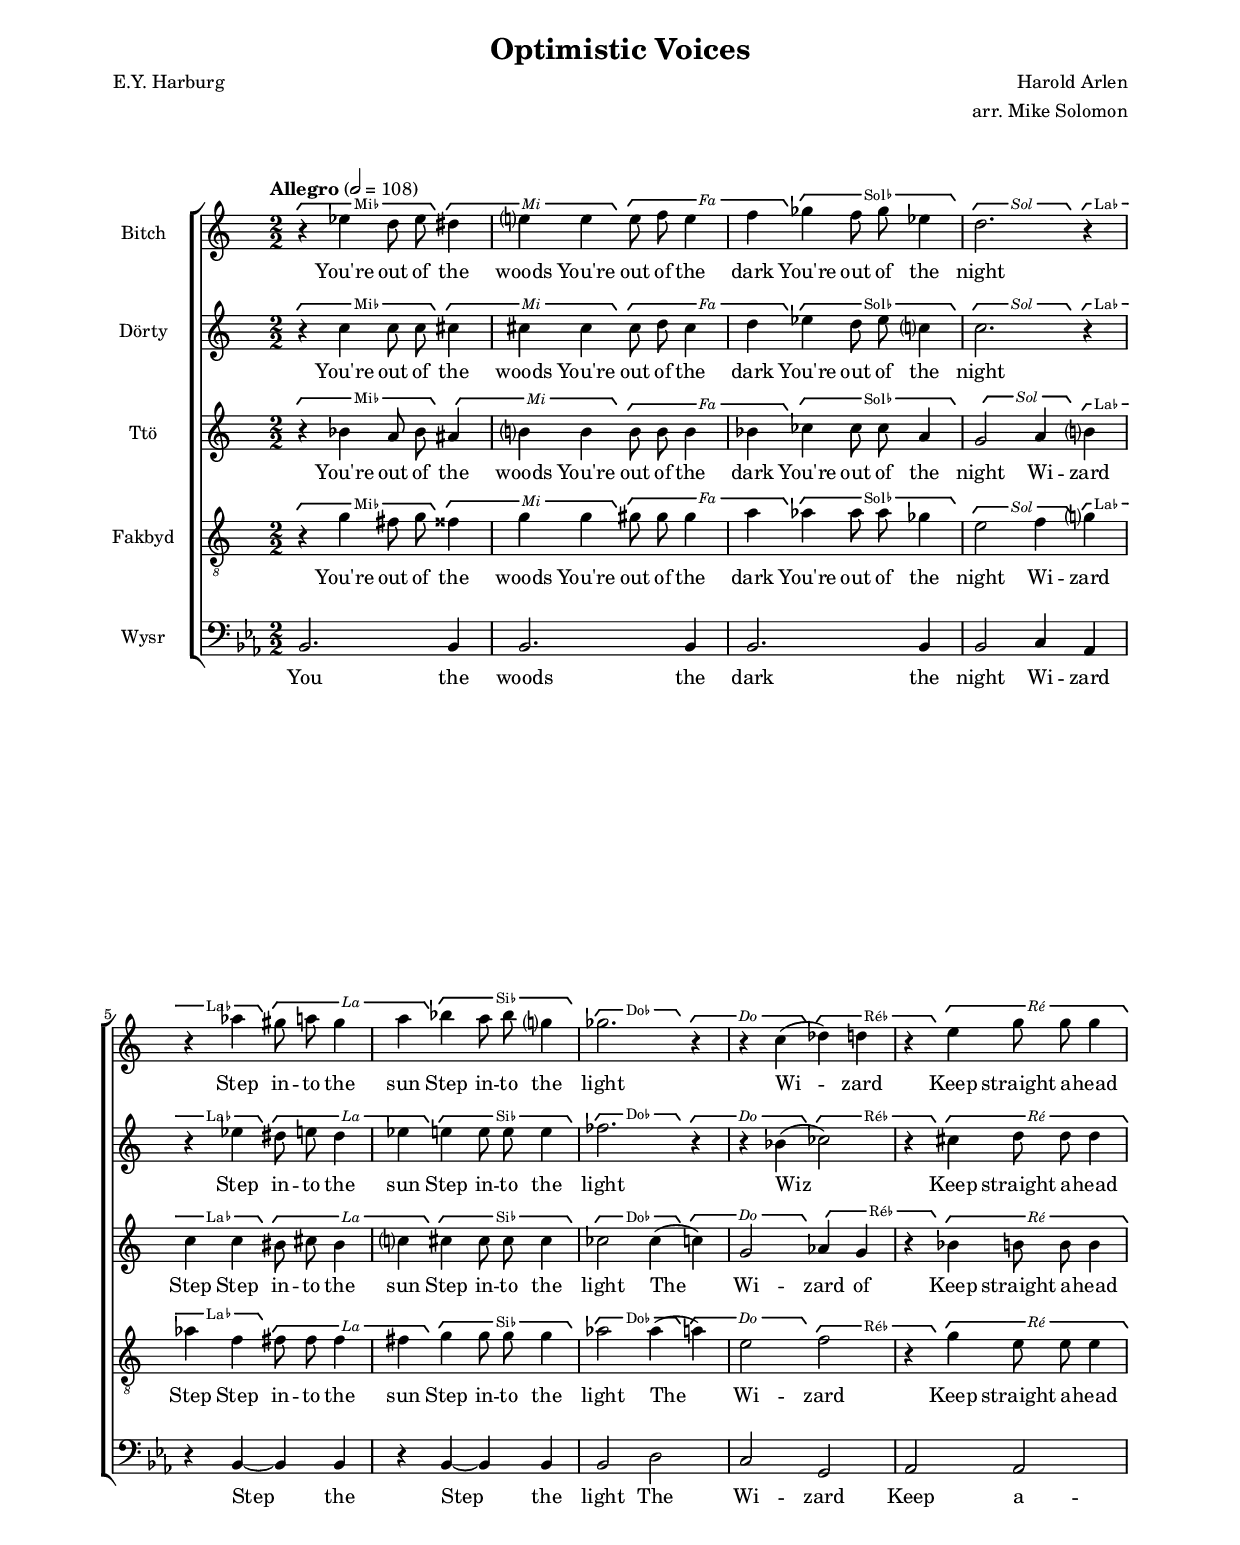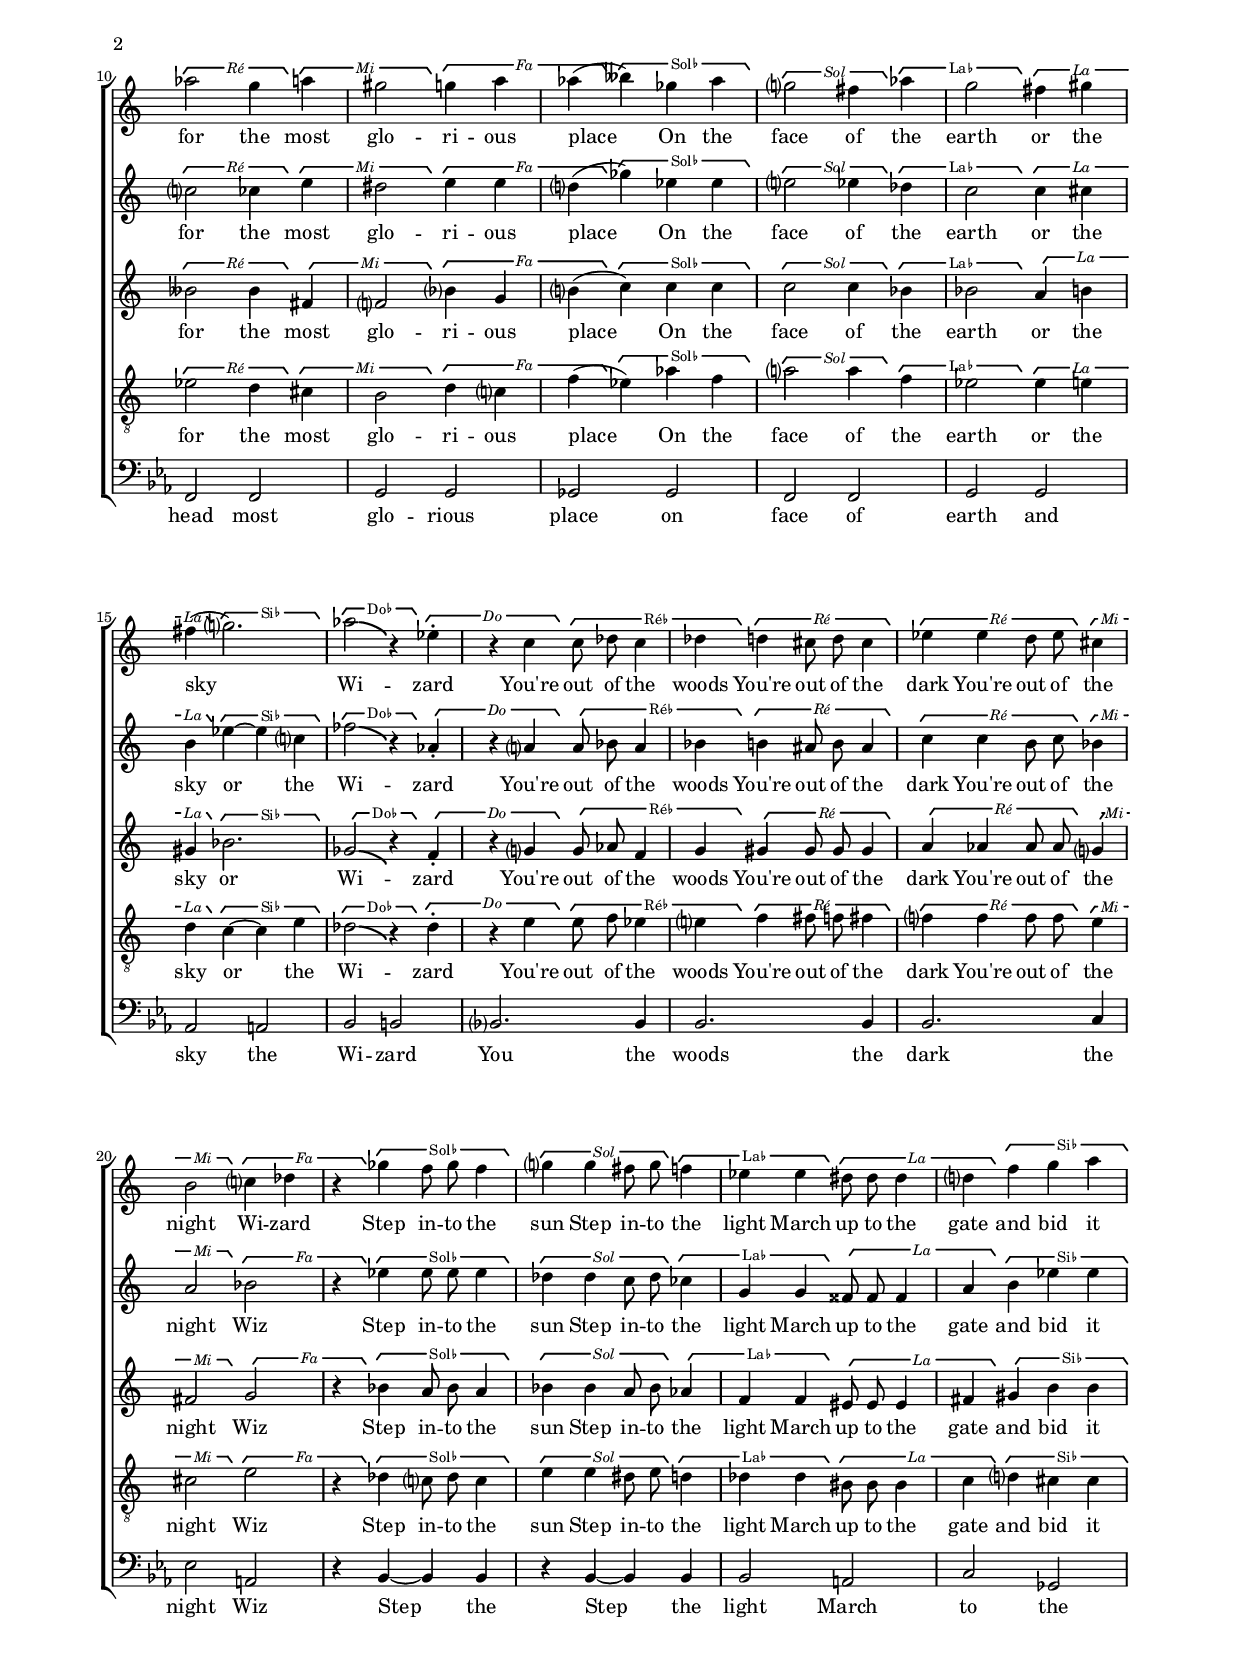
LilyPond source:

\version "2.17.0"
\include "defs-devel.ly"
\paper {
  footnote-separator-markup = \markup { \column { " "\override #`(span-factor . 1/5) { \draw-hline } }}
  footnote-padding = 5\mm
  top-system-spacing = #'((basic-distance . 1) (minimum-distance . 0) (padding . 1) (stretchability . 40))
  bottom-system-spacing = #'((basic-distance . 1) (minimum-distance . 0) (padding . 1) (stretchability . 50))
  ragged-right = ##f
  left-margin = 0.75\in
  right-margin = 0.75\in
  top-margin = 0.5\in
  bottom-margin = 0.6\in
  ragged-last-bottom = ##f
  %max-systems-per-page = #2
}

#(ly:set-option 'point-and-click #f)

MyRed = \Red
MyBlack = \Black
myred = \once \override NoteHead.color = #red
myblack = \revert NoteHead.color
%MyRed = \revert NoteHead.color
%MyBlack = \revert NoteHead.color
%myred = \revert NoteHead.color
%myblack = \revert NoteHead.color

agogic = #(make-articulation "downbow")

\header {
  title = "Optimistic Voices"
  %subtitle = \markup { for Ahti Sonninen }
  composer = "Harold Arlen"
  poet = "E.Y. Harburg"
  arranger = "arr. Mike Solomon"
}

nothing = {}

marks = { << {
  \time 2/2
  \tempo "Allegro" 2=108
  \key ees \major
  s2.
  \key e \major
  s4 \mark "accel. poco a poco" s2
  \key f \major
  s2.
  \key ges \major
  s2.
  \key g \major
  s2.
  \key aes \major
  s2.
  \key a \major
  s2.
  \key bes \major
  s2.
  \key ces \major
  s2.
  \key c \major
  s2.
  \key des \major
  s2.
  \key d \major
  s2.
  \key ees \major
  s2.
  \key e \major
  s2.
  \key f \major
  s2.
  \key ges \major
  s2.
  \key g \major
  s2.
  \key aes \major
  s2.
  \key a \major
  s2.
  \key bes \major
  s2.
  \key ces \major
  s2.
  \key c \major
  s2.
  \key des \major
  s2.
  \key d \major
  s2.
  \key ees \major
  s2.
  \key e \major
  s2.
  \key f \major
  s2.
  \key ges \major
  s2.
  \key g \major
  s2.
  \key aes \major
  s2.
  \key a \major
  s2.
  \key bes \major
  s2.
} { \unfoldChange #200 #260 #192 \bar "||" } >> 
}
#(define-markup-command (smart-flat layout props text) (markup?)
  "nice looking flat"
  (interpret-markup layout props
    (markup #:normal-text #:concat (#:general-align Y UP text #:hspace 0.2 #:general-align Y UP #:smaller #:smaller #:smaller #:smaller #:flat))))

#(define (position-hack grob)
     (let* ((pos (ly:tuplet-bracket::calc-positions grob))
            (mx (max (car pos) (cdr pos))))
       (cons mx mx)))

marks = {
  \time 2/2
  \tempo "Allegro" 2=108
  \override TupletBracket.direction = #UP
  \override TupletBracket.bracket-flare = #'(0.5 . 0.5)
  \override TupletBracket.positions = #position-hack
  \override TupletBracket.bracket-visibility = ##t
  \set tupletFullLength = ##t
  %\set tupletFullLengthNote = ##t
  \override TupletNumber.text = \markup \smart-flat "Mi"
  \times 1/1 { s2. }
  \override TupletNumber.text = \markup "Mi"
  \times 1/1 { s2. }
  \override TupletNumber.text = \markup "Fa"
  \times 1/1 { s2. }
  \override TupletNumber.text = \markup \smart-flat "Sol"
  \times 1/1 { s2. }
  \override TupletNumber.text = \markup "Sol"
  \times 1/1 { s2. }
  \override TupletNumber.text = \markup \smart-flat "La"
  \times 1/1 { s2. }
  \override TupletNumber.text = \markup "La"
  \times 1/1 { s2. }
  \override TupletNumber.text = \markup \smart-flat "Si"
  \times 1/1 { s2. }
  \override TupletNumber.text = \markup \smart-flat "Do"
  \times 1/1 { s2. }
  \override TupletNumber.text = \markup "Do"
  \times 1/1 { s2. }
  \override TupletNumber.text = \markup \smart-flat "Ré"
  \times 1/1 { s2. }
  \override TupletNumber.text = \markup "Ré"
  \times 1/1 { s2. }
  \times 1/1 { s2. }
  \override TupletNumber.text = \markup "Mi"
  \times 1/1 { s2. }
  \override TupletNumber.text = \markup "Fa"
  \times 1/1 { s2. }
  \override TupletNumber.text = \markup \smart-flat "Sol"
  \times 1/1 { s2. }
  \override TupletNumber.text = \markup "Sol"
  \times 1/1 { s2. }
  \override TupletNumber.text = \markup \smart-flat "La"
  \times 1/1 { s2. }
  \override TupletNumber.text = \markup "La"
  \times 1/1 { s2. }
  \override TupletNumber.text = \markup \smart-flat "Si"
  \times 1/1 { s2. }
  \override TupletNumber.text = \markup \smart-flat "Do"
  \times 1/1 { s2. }
  \override TupletNumber.text = \markup "Do"
  \times 1/1 { s2. }
  \override TupletNumber.text = \markup \smart-flat "Ré"
  \times 1/1 { s2. }
  \override TupletNumber.text = \markup "Ré"
  \times 1/1 { s2. }
  \times 1/1 { s2. }
  \override TupletNumber.text = \markup "Mi"
  \times 1/1 { s2. }
  \override TupletNumber.text = \markup "Fa"
  \times 1/1 { s2. }
  \override TupletNumber.text = \markup \smart-flat "Sol"
  \times 1/1 { s2. }
  \override TupletNumber.text = \markup "Sol"
  \times 1/1 { s2. }
  \override TupletNumber.text = \markup \smart-flat "La"
  \times 1/1 { s2. }
  \override TupletNumber.text = \markup "La"
  \times 1/1 { s2. }
  \override TupletNumber.text = \markup \smart-flat "Si"
  \times 1/1 { s2. }
}
prefatoryMatter = {
  #(set-accidental-style 'modern-cautionary)
}

soprano = \relative c'' { \autoBeamOff
  \prefatoryMatter
  %{ees%} r4 ees d8 ees %{e%} dis4 |
  e e %{f%} e8 f e4 |
  f %{ges%} ges f8 ges ees4 %{g%} |
  d2. %{aes%} r4 |
  %%%
  r4 aes' %{a%} gis8 a gis4 |
  a4 %{bes%} bes a8 bes g4 %{ces%} |
  ges2. %{c%} r4 |
  r4 c, %{des%} ( des ) d |  %% TT sub...
  %%%%
  r4 %{d%} e4 g8 g g4 %{ees%} |
  aes2 g4 %{e%} a |
  gis2 %{f%} g4 a |
  aes4 ( %{ges%} beses4 ) ges aes |
  %%%
  %{g%} g2 fis4 %{aes%} aes4 |
  g2 %{a%} fis4 gis |
  fis4 %{bes%} ( g2. ) |
  aes2-\bendAfter #-3 r4 ees4-. |
  %%%
  r4 c4 %{des%} c8 des c4 |
  des4 %{d%} d cis8 d cis4 |
  %{ees%} ees4 ees d8 ees %{e%} cis4 |
  b2 %{f%} c4 des4 |
  %%%
  r4 %{ges%} ges f8 ges f4 |
  %{g%} g g4 fis8 g %{aes%} f4 |
  ees4 ees %{%} dis8 dis %{a%} dis4 |
  d4 %{bes%} f g a |
  
}

sopranoWords = \lyricmode {
  You're out of the woods
  You're out of the dark
  You're out of the night
  Step in -- to the sun
  Step in -- to the light

  Wi -- zard

  Keep straight a -- head for the most glo -- ri -- ous place
  On the face of the earth or the sky

  Wi -- zard

  You're out of the woods
  You're out of the dark
  You're out of the night

  Wi -- zard

  Step in -- to the sun
  Step in -- to the light
  March up to the gate and bid it %open

}

mezzo = \relative c'' { \autoBeamOff
  \prefatoryMatter
  r4 c c8 c cis4 |
  cis cis cis8 d cis4 |
  d ees d8 ees c4 |
  c2. r4 |
  r ees dis8 e8 dis4 |
  ees e e8 e e4 |
  fes2. r4 |
  r4 bes, ( ces2 ) |
  r4 cis4 d8 d d4 |
  c2 ces4 e |
  dis2 e4 e |
  d ( ges ) ees ees |
  e2 ees4 des |
  c2 c4 cis |
  b4 ees4 ~ ees c |
  fes2-\bendAfter #-3 r4 aes,-. |
  r4 a a8 bes a4
  bes b ais8 b ais4 |
  c4 c b8 c bes4 |
  a2 bes |
  r4 ees4 ees8 ees ees4 |
  des des c8 des ces4 |
  g g fisis8 fisis fisis4 |
  a4 b ees ees |
}

mezzoWords = \lyricmode {
  You're out of the woods
  You're out of the dark
  You're out of the night
  Step in -- to the sun
  Step in -- to the light

  Wiz

  Keep straight a -- head for the most glo -- ri -- ous place
  On the face of the earth or the sky

  or the
  Wi -- zard

  You're out of the woods
  You're out of the dark
  You're out of the night

  Wiz

  Step in -- to the sun
  Step in -- to the light
  March up to the gate and bid it %open
}

alto = \relative c'' { \autoBeamOff
  \prefatoryMatter
  r4 bes a8 bes ais4 |
  b4 b b8 b b4 |
  bes ces ces8 ces a4 |
  g2 a4 b |
  c4 c4 bis8 cis8 bis4 |
  c cis cis8 cis cis4 |
  ces2 ces4 ( c ) |
  g2 aes4 g |
  r4 bes b8 b b4 |
  beses2 beses4 fis |
  f2 bes4 g |
  b4 ( c ) c c |
  c2 c4 bes |
  bes2 a4 b4 |
  gis bes2. |
  ges2-\bendAfter #-3 r4 f-. |
  r4 g g8 aes f4
  g gis gis8 gis gis4 |
  a aes aes8 aes g4 |
  fis2 g |
  r4 bes4 a8 bes a4 |
  bes bes a8 bes aes4 |
  f f eis8 eis eis4 |
  fis4 gis b b |
}

altoWords = \lyricmode {
  You're out of the woods
  You're out of the dark
  You're out of the night

  Wi -- zard
  Step

  Step in -- to the sun
  Step in -- to the light

  The Wi -- zard of

  Keep straight a -- head for the most glo -- ri -- ous place
  On the face of the earth or the sky

  or
  Wi -- zard

  You're out of the woods
  You're out of the dark
  You're out of the night

  Wiz

  Step in -- to the sun
  Step in -- to the light
  March up to the gate and bid it %open
}

tenor = \relative c'' {
  \autoBeamOff
  \prefatoryMatter
  \clef "treble_8"
  r4 g fis8 g fisis4 |
  g g gis8 gis gis4 |
  a aes4 aes8 aes ges4 |
  e2 f4 g |
  aes4 f fis8 fis fis4 |
  fis g g8 g g4 |
  aes2 aes4 ( a ) |
  e2 f2 | 
  r4 g e8 e e4 |
  ees2 d4 cis |
  b2 d4 c |
  f4 ( ees ) aes f |
  a2 a4 f |
  ees2 ees4 e4 |
  d4 c ~ c4 e |
  des2-\bendAfter #-3 r4 des-. | % jajaja TT Sub h4x0r
  r4 e e8 f ees4
  e f fis8 f fis4 |
  f f f8 f e4 |
  cis2 e |
  r4 des c8 des c4 |
  e e dis8 e d4 |
  des des bis8 bis bis4 |
  c4 d cis cis |
}

tenorWords = \lyricmode {
  You're out of the woods
  You're out of the dark
  You're out of the night

  Wi -- zard
  Step

  Step in -- to the sun
  Step in -- to the light

  The Wi -- zard

  Keep straight a -- head for the most glo -- ri -- ous place
  On the face of the earth or the sky

  or the
  Wi -- zard

  You're out of the woods
  You're out of the dark
  You're out of the night

  Wiz

  Step in -- to the sun
  Step in -- to the light
  March up to the gate and bid it %open
}

bass = \relative c {
  \autoBeamOff
  \prefatoryMatter
  \clef bass
  bes2. bes4 |
  bes2. bes4 |
  bes2. bes4 |
  bes2 c4 aes |
  r4 bes ~ bes bes |
  r4 bes ~ bes bes |
  bes2 d |
  c g |
  aes2 aes
  f f |
  g2 g |
  ges ges |
  f f |
  g g |
  aes a |
  bes b |
  bes2. bes4 |
  bes2. bes4 |
  bes2. c4 |
  ees2 a, |
  r4 bes ~ bes bes |
  r4 bes ~ bes bes |  
  bes2 a |
  c ges |
}

bassWords = \lyricmode {
  You
  the woods
  the dark
  the night Wi -- zard
  Step the
  Step the
  light
  The Wi -- zard
  Keep a -- head
  most
  glo -- rious
  place
  on 
  face of
  earth and
  sky
  the Wi -- zard
  You
  the woods
  the dark
  the night Wiz
  Step the
  Step the
  light March to the
}
%%% SCORE
#(set-global-staff-size 16)

\score {
  \new ChoirStaff <<
    \new Staff \with { instrumentName = #"Bitch" %shortInstrumentName = #"M."
} <<
      \new Voice = "soprano" { << { \numericTimeSignature
        \soprano
      } {
        \marks
      } {
        \nothing
      }>> }
      \new Lyrics \lyricsto "soprano" {
        \sopranoWords
      }
    >>
    \new Staff \with { instrumentName = #"Dörty" %shortInstrumentName = #"E."
} <<
      \new Voice = "mezzo" { << { \numericTimeSignature
        \mezzo
      } {
        \marks
      } >> }
      \new Lyrics \lyricsto "mezzo" {
        \mezzoWords
      }
    >>
    \new Staff \with { instrumentName = #"Ttö" %shortInstrumentName = #"Mk."
} <<
      \new Voice = "alto" { << { \numericTimeSignature
        \alto
      } {
        \marks
      } >> }
      \new Lyrics \lyricsto "alto" {
        \altoWords
      }
    >>
    \new Staff \with { instrumentName = #"Fakbyd" %shortInstrumentName = #"R."
} <<
      \new Voice = "tenor" { << { \numericTimeSignature
        \tenor
      } {
        \marks
      } >> }
      \new Lyrics \lyricsto "tenor" {
        \tenorWords
      }
    >>
    \new Staff \with { instrumentName = #"Wysr" %shortInstrumentName = #"P." %\markup { \concat { E \super u . } }
} <<
      \new Voice = "bass" { << { \numericTimeSignature
        \key ees \major \bass
      } {
        
      } >> }
      \new Lyrics \lyricsto "bass" {
        \bassWords
      }
    >>
  >>
  \layout {
    \context {
      \Voice
      \consists "Horizontal_bracket_engraver"
      \override TextScript #'layer = #6
      \override NoteHead #'layer = #7
      \override Glissando #'breakable = ##t
      \override TupletNumber #'breakable = ##t
      \override TupletBracket #'breakable = ##t
      \override DynamicLineSpanner #'direction = #UP
      %\override Slur #'direction = #UP
      \remove "Forbid_line_break_engraver"
    }
    \context {
      \Staff
      %\consists "Metronome_mark_engraver"
      \override TimeSignature #'style = #'numbered
      \override StaffSymbol #'layer = #4
      \override TimeSignature #'layer = #3
      \override TimeSignature #'whiteout = ##t
    }
    \context {
      \Lyrics
      %\override LyricText #'whiteout = ##t
      \override LyricText #'layer = #6
    }
    \context {
      \Score
      %\remove "Metronome_mark_engraver"
      \override NonMusicalPaperColumn #'allow-loose-spacing = ##f
    }
  }
}

%%% piano redux
%{
#(set-global-staff-size 20)
\score {
  \new PianoStaff <<
    \new Staff <<
      \new Voice = "1" { \voiceOne << \soprano \marks >> }
      \new Voice = "2" { \voiceTwo \mezzo }
      \new Voice = "3" { \voiceThree \alto }
    >>
    \new Staff <<
      \new Voice = "4" { \voiceOne << \tenor \marks >> }
      \new Voice = "5" { \voiceTwo \bass }
    >>
  >>
  \layout {
    \context {
      \Voice
      \override TextScript #'layer = #6
      \override NoteHead #'layer = #7
      \override Glissando #'breakable = ##t
      \override TupletNumber #'breakable = ##t
      \override TupletBracket #'breakable = ##t
      \remove "Forbid_line_break_engraver"
    }
    \context {
      \Staff
      %\consists "Metronome_mark_engraver"
      \override TimeSignature #'style = #'numbered
      \override StaffSymbol #'layer = #4
      \override TimeSignature #'layer = #3
      \override TimeSignature #'whiteout = ##t
    }
    \context {
      \Lyrics
      %\override LyricText #'whiteout = ##t
      \override LyricText #'layer = #6
    }
    \context {
      \Score
      %\remove "Metronome_mark_engraver"
      \override NonMusicalPaperColumn #'allow-loose-spacing = ##f
    }
  }
}
%}
%%% MIDI

\score {
  \new ChoirStaff <<
    \new Staff \with { instrumentName = #"Bitch" %shortInstrumentName = #"M."
} <<
      \new Voice = "soprano" { << { \numericTimeSignature
        \soprano
      } {
        \marks
      } >> }
      \new Lyrics \lyricsto "soprano" {
        \sopranoWords
      }
    >>
    \new Staff \with { instrumentName = #"Dörty" %shortInstrumentName = #"E."
} <<
      \new Voice = "mezzo" { \numericTimeSignature
        \mezzo
      }
      \new Lyrics \lyricsto "mezzo" {
        \mezzoWords
      }
    >>
    \new Staff \with { instrumentName = #"Ttö" %shortInstrumentName = #"Mk."
} <<
      \new Voice = "alto" { \numericTimeSignature
        \alto
      }
      \new Lyrics \lyricsto "alto" {
        \altoWords
      }
    >>
    \new Staff \with { instrumentName = #"Fakbyd" %shortInstrumentName = #"R."
} <<
      \new Voice = "tenor" { \numericTimeSignature
        \tenor
      }
      \new Lyrics \lyricsto "tenor" {
        \tenorWords
      }
    >>
    \new Staff \with { instrumentName = #"Wysr" %shortInstrumentName = #"P." %\markup { \concat { E \super u . } }
} <<
      \new Voice = "bass" { \numericTimeSignature
        \bass
      }
      \new Lyrics \lyricsto "bass" {
        \bassWords
      }
    >>
  >>
  \midi {}
}
